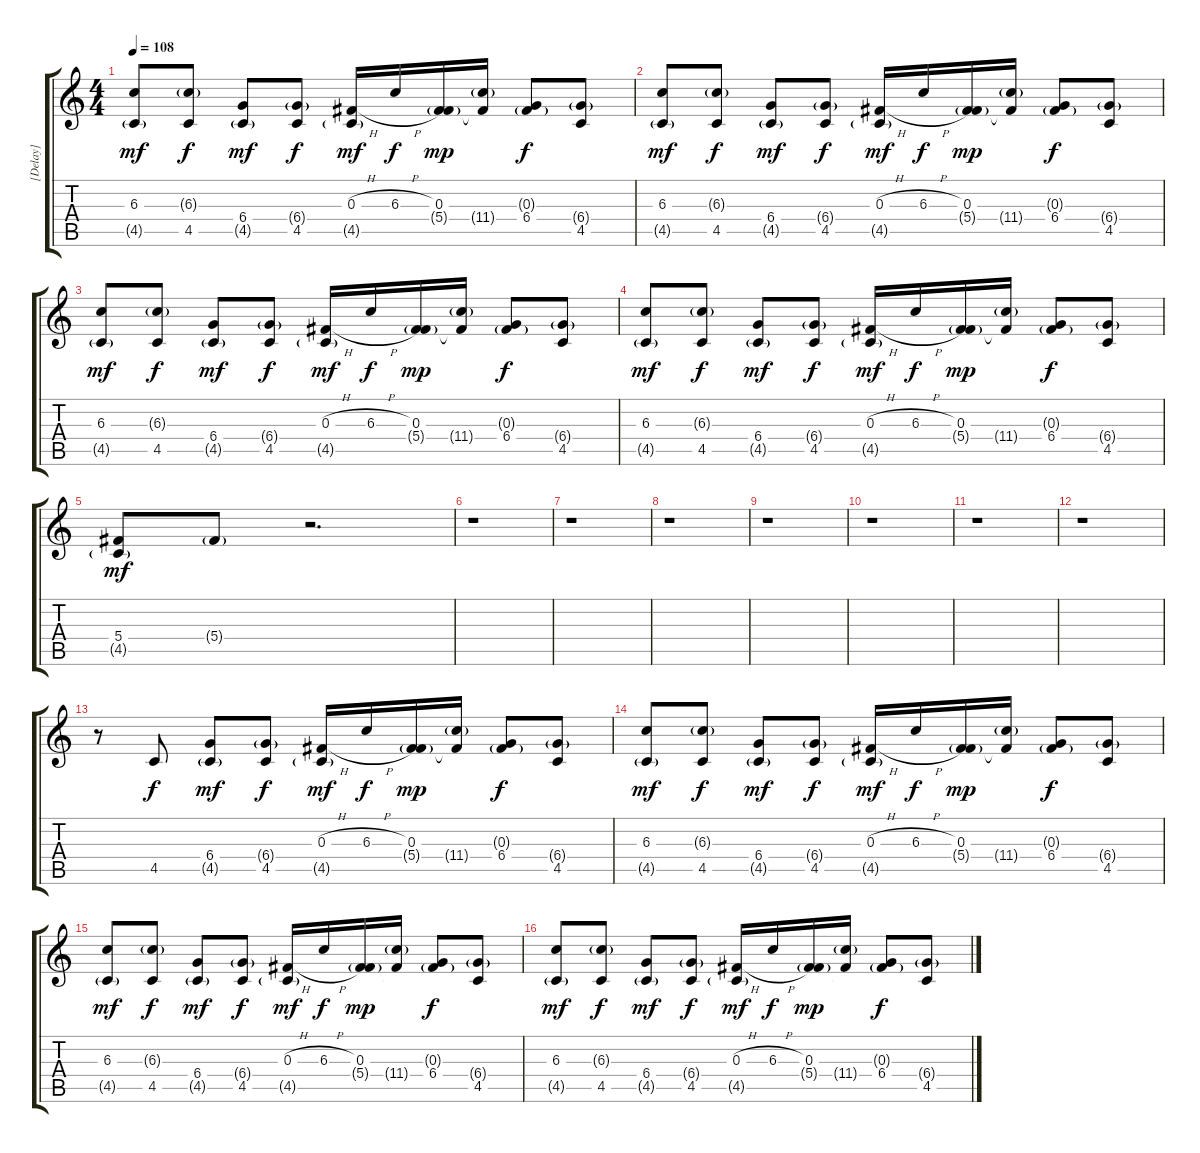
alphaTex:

\track ("[Delay]" "[Delay]") {instrument electricguitarjazz}
\staff {score tabs}
\tuning (Eb4 Bb3 Gb3 Db3 Ab2 Eb2) {hide}
\ts (4 4)
\tempo 108
\clef g2
\ks c
(6.3 4.5{g}).8{dy mf} (6.3{g} 4.5).8{dy f} (6.4 4.5{g}).8{dy mf} (6.4{g} 4.5).8{dy f} (0.3{h} 4.5{g}).16{dy mf} 6.3{h}.16{dy f} (0.3 5.4{g}).16{dy mp} (0.3{t} 11.4{g}).16 (0.3{g} 6.4).8{dy f} (6.4{g} 4.5).8 |
(6.3 4.5{g}).8{dy mf} (6.3{g} 4.5).8{dy f} (6.4 4.5{g}).8{dy mf} (6.4{g} 4.5).8{dy f} (0.3{h} 4.5{g}).16{dy mf} 6.3{h}.16{dy f} (0.3 5.4{g}).16{dy mp} (0.3{t} 11.4{g}).16 (0.3{g} 6.4).8{dy f} (6.4{g} 4.5).8 |
(6.3 4.5{g}).8{dy mf} (6.3{g} 4.5).8{dy f} (6.4 4.5{g}).8{dy mf} (6.4{g} 4.5).8{dy f} (0.3{h} 4.5{g}).16{dy mf} 6.3{h}.16{dy f} (0.3 5.4{g}).16{dy mp} (0.3{t} 11.4{g}).16 (0.3{g} 6.4).8{dy f} (6.4{g} 4.5).8 |
(6.3 4.5{g}).8{dy mf} (6.3{g} 4.5).8{dy f} (6.4 4.5{g}).8{dy mf} (6.4{g} 4.5).8{dy f} (0.3{h} 4.5{g}).16{dy mf} 6.3{h}.16{dy f} (0.3 5.4{g}).16{dy mp} (0.3{t} 11.4{g}).16 (0.3{g} 6.4).8{dy f} (6.4{g} 4.5).8 |
(5.4 4.5{g}).8{dy mf} 5.4{g}.8 r.2{d} |
r.1 |
r.1 |
r.1 |
r.1 |
r.1 |
r.1 |
r.1 |
r.8 4.5.8{dy f} (6.4 4.5{g}).8{dy mf} (6.4{g} 4.5).8{dy f} (0.3{h} 4.5{g}).16{dy mf} 6.3{h}.16{dy f} (0.3 5.4{g}).16{dy mp} (0.3{t} 11.4{g}).16 (0.3{g} 6.4).8{dy f} (6.4{g} 4.5).8 |
(6.3 4.5{g}).8{dy mf} (6.3{g} 4.5).8{dy f} (6.4 4.5{g}).8{dy mf} (6.4{g} 4.5).8{dy f} (0.3{h} 4.5{g}).16{dy mf} 6.3{h}.16{dy f} (0.3 5.4{g}).16{dy mp} (0.3{t} 11.4{g}).16 (0.3{g} 6.4).8{dy f} (6.4{g} 4.5).8 |
(6.3 4.5{g}).8{dy mf} (6.3{g} 4.5).8{dy f} (6.4 4.5{g}).8{dy mf} (6.4{g} 4.5).8{dy f} (0.3{h} 4.5{g}).16{dy mf} 6.3{h}.16{dy f} (0.3 5.4{g}).16{dy mp} (0.3{t} 11.4{g}).16 (0.3{g} 6.4).8{dy f} (6.4{g} 4.5).8 |
(6.3 4.5{g}).8{dy mf} (6.3{g} 4.5).8{dy f} (6.4 4.5{g}).8{dy mf} (6.4{g} 4.5).8{dy f} (0.3{h} 4.5{g}).16{dy mf} 6.3{h}.16{dy f} (0.3 5.4{g}).16{dy mp} (0.3{t} 11.4{g}).16 (0.3{g} 6.4).8{dy f} (6.4{g} 4.5).8
